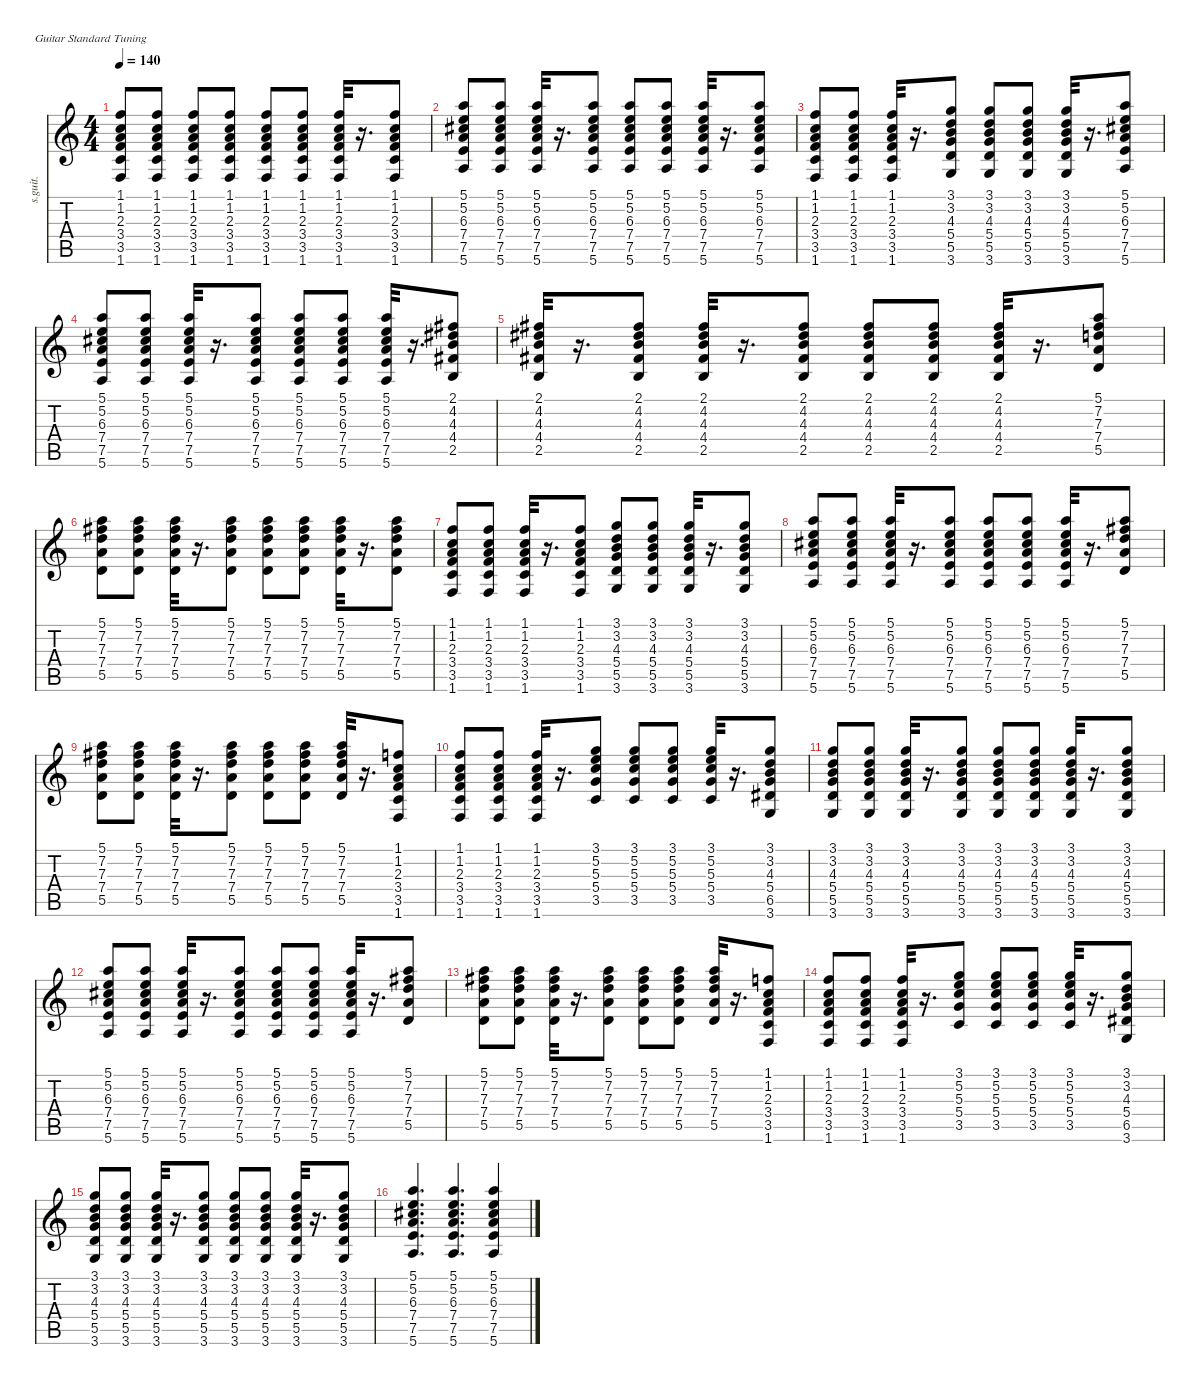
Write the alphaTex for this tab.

\defaultSystemsLayout 4
\hideDynamics
\bracketExtendMode nobrackets
\otherSystemsTrackNameOrientation horizontal
\track ("12-String Guitar" "s.guit.") {instrument acousticguitarsteel}
\staff {score tabs}
\tuning (E4 B3 G3 D3 A2 E2)
\ts (4 4)
\tempo 140
\clef g2
\ks c
(1.1 1.2 2.3 3.4 3.5 1.6).8{dy f} (1.1 1.2 2.3 3.4 3.5 1.6).8 (1.1 1.2 2.3 3.4 3.5 1.6).8 (1.1 1.2 2.3 3.4 3.5 1.6).8 (1.1 1.2 2.3 3.4 3.5 1.6).8 (1.1 1.2 2.3 3.4 3.5 1.6).8 (1.1 1.2 2.3 3.4 3.5 1.6).32 r.16{d} (1.1 1.2 2.3 3.4 3.5 1.6).8 |
(5.1 5.2 6.3{acc #} 7.4 7.5 5.6).8 (5.1 5.2 6.3{acc #} 7.4 7.5 5.6).8 (5.1 5.2 6.3{acc #} 7.4 7.5 5.6).32 r.16{d} (5.1 5.2 6.3{acc #} 7.4 7.5 5.6).8 (5.1 5.2 6.3{acc #} 7.4 7.5 5.6).8 (5.1 5.2 6.3{acc #} 7.4 7.5 5.6).8 (5.1 5.2 6.3{acc #} 7.4 7.5 5.6).32 r.16{d} (5.1 5.2 6.3{acc #} 7.4 7.5 5.6).8 |
(1.1 1.2 2.3 3.4 3.5 1.6).8 (1.1 1.2 2.3 3.4 3.5 1.6).8 (1.1 1.2 2.3 3.4 3.5 1.6).32 r.16{d} (3.1 3.2 4.3 5.4 5.5 3.6).8 (3.1 3.2 4.3 5.4 5.5 3.6).8 (3.1 3.2 4.3 5.4 5.5 3.6).8 (3.1 3.2 4.3 5.4 5.5 3.6).32 r.16{d} (5.1 5.2 6.3{acc #} 7.4 7.5 5.6).8 |
(5.1 5.2 6.3{acc #} 7.4 7.5 5.6).8 (5.1 5.2 6.3{acc #} 7.4 7.5 5.6).8 (5.1 5.2 6.3{acc #} 7.4 7.5 5.6).32 r.16{d} (5.1 5.2 6.3{acc #} 7.4 7.5 5.6).8 (5.1 5.2 6.3{acc #} 7.4 7.5 5.6).8 (5.1 5.2 6.3{acc #} 7.4 7.5 5.6).8 (5.1 5.2 6.3{acc #} 7.4 7.5 5.6).32 r.16{d} (2.1{acc #} 4.2{acc #} 4.3 4.4{acc #} 2.5).8 |
(2.1{acc #} 4.2{acc #} 4.3 4.4{acc #} 2.5).32 r.16{d} (2.1{acc #} 4.2{acc #} 4.3 4.4{acc #} 2.5).8 (2.1{acc #} 4.2{acc #} 4.3 4.4{acc #} 2.5).32 r.16{d} (2.1{acc #} 4.2{acc #} 4.3 4.4{acc #} 2.5).8 (2.1{acc #} 4.2{acc #} 4.3 4.4{acc #} 2.5).8 (2.1{acc #} 4.2{acc #} 4.3 4.4{acc #} 2.5).8 (2.1{acc #} 4.2{acc #} 4.3 4.4{acc #} 2.5).32 r.16{d} (5.1 7.2{acc #} 7.3 7.4 5.5).8 |
(5.1 7.2{acc #} 7.3 7.4 5.5).8 (5.1 7.2{acc #} 7.3 7.4 5.5).8 (5.1 7.2{acc #} 7.3 7.4 5.5).32 r.16{d} (5.1 7.2{acc #} 7.3 7.4 5.5).8 (5.1 7.2{acc #} 7.3 7.4 5.5).8 (5.1 7.2{acc #} 7.3 7.4 5.5).8 (5.1 7.2{acc #} 7.3 7.4 5.5).32 r.16{d} (5.1 7.2{acc #} 7.3 7.4 5.5).8 |
(1.1 1.2 2.3 3.4 3.5 1.6).8 (1.1 1.2 2.3 3.4 3.5 1.6).8 (1.1 1.2 2.3 3.4 3.5 1.6).32 r.16{d} (1.1 1.2 2.3 3.4 3.5 1.6).8 (3.1 3.2 4.3 5.4 5.5 3.6).8 (3.1 3.2 4.3 5.4 5.5 3.6).8 (3.1 3.2 4.3 5.4 5.5 3.6).32 r.16{d} (3.1 3.2 4.3 5.4 5.5 3.6).8 |
(5.1 5.2 6.3{acc #} 7.4 7.5 5.6).8 (5.1 5.2 6.3{acc #} 7.4 7.5 5.6).8 (5.1 5.2 6.3{acc #} 7.4 7.5 5.6).32 r.16{d} (5.1 5.2 6.3{acc #} 7.4 7.5 5.6).8 (5.1 5.2 6.3{acc #} 7.4 7.5 5.6).8 (5.1 5.2 6.3{acc #} 7.4 7.5 5.6).8 (5.1 5.2 6.3{acc #} 7.4 7.5 5.6).32 r.16{d} (5.1 7.2{acc #} 7.3 7.4 5.5).8 |
(5.1 7.2{acc #} 7.3 7.4 5.5).8 (5.1 7.2{acc #} 7.3 7.4 5.5).8 (5.1 7.2{acc #} 7.3 7.4 5.5).32 r.16{d} (5.1 7.2{acc #} 7.3 7.4 5.5).8 (5.1 7.2{acc #} 7.3 7.4 5.5).8 (5.1 7.2{acc #} 7.3 7.4 5.5).8 (5.1 7.2{acc #} 7.3 7.4 5.5).32 r.16{d} (1.1 1.2 2.3 3.4 3.5 1.6).8 |
(1.1 1.2 2.3 3.4 3.5 1.6).8 (1.1 1.2 2.3 3.4 3.5 1.6).8 (1.1 1.2 2.3 3.4 3.5 1.6).32 r.16{d} (3.1 5.2 5.3 5.4 3.5).8 (3.1 5.2 5.3 5.4 3.5).8 (3.1 5.2 5.3 5.4 3.5).8 (3.1 5.2 5.3 5.4 3.5).32 r.16{d} (3.1 3.2 4.3 5.4 6.5{acc #} 3.6).8 |
(3.1 3.2 4.3 5.4 5.5 3.6).8 (3.1 3.2 4.3 5.4 5.5 3.6).8 (3.1 3.2 4.3 5.4 5.5 3.6).32 r.16{d} (3.1 3.2 4.3 5.4 5.5 3.6).8 (3.1 3.2 4.3 5.4 5.5 3.6).8 (3.1 3.2 4.3 5.4 5.5 3.6).8 (3.1 3.2 4.3 5.4 5.5 3.6).32 r.16{d} (3.1 3.2 4.3 5.4 5.5 3.6).8 |
(5.1 5.2 6.3{acc #} 7.4 7.5 5.6).8 (5.1 5.2 6.3{acc #} 7.4 7.5 5.6).8 (5.1 5.2 6.3{acc #} 7.4 7.5 5.6).32 r.16{d} (5.1 5.2 6.3{acc #} 7.4 7.5 5.6).8 (5.1 5.2 6.3{acc #} 7.4 7.5 5.6).8 (5.1 5.2 6.3{acc #} 7.4 7.5 5.6).8 (5.1 5.2 6.3{acc #} 7.4 7.5 5.6).32 r.16{d} (5.1 7.2{acc #} 7.3 7.4 5.5).8 |
(5.1 7.2{acc #} 7.3 7.4 5.5).8 (5.1 7.2{acc #} 7.3 7.4 5.5).8 (5.1 7.2{acc #} 7.3 7.4 5.5).32 r.16{d} (5.1 7.2{acc #} 7.3 7.4 5.5).8 (5.1 7.2{acc #} 7.3 7.4 5.5).8 (5.1 7.2{acc #} 7.3 7.4 5.5).8 (5.1 7.2{acc #} 7.3 7.4 5.5).32 r.16{d} (1.1 1.2 2.3 3.4 3.5 1.6).8 |
(1.1 1.2 2.3 3.4 3.5 1.6).8 (1.1 1.2 2.3 3.4 3.5 1.6).8 (1.1 1.2 2.3 3.4 3.5 1.6).32 r.16{d} (3.1 5.2 5.3 5.4 3.5).8 (3.1 5.2 5.3 5.4 3.5).8 (3.1 5.2 5.3 5.4 3.5).8 (3.1 5.2 5.3 5.4 3.5).32 r.16{d} (3.1 3.2 4.3 5.4 6.5{acc #} 3.6).8 |
(3.1 3.2 4.3 5.4 5.5 3.6).8 (3.1 3.2 4.3 5.4 5.5 3.6).8 (3.1 3.2 4.3 5.4 5.5 3.6).32 r.16{d} (3.1 3.2 4.3 5.4 5.5 3.6).8 (3.1 3.2 4.3 5.4 5.5 3.6).8 (3.1 3.2 4.3 5.4 5.5 3.6).8 (3.1 3.2 4.3 5.4 5.5 3.6).32 r.16{d} (3.1 3.2 4.3 5.4 5.5 3.6).8 |
(5.1 5.2 6.3{acc #} 7.4 7.5 5.6).4{d} (5.1 5.2 6.3{acc #} 7.4 7.5 5.6).4{d} (5.1 5.2 6.3{acc #} 7.4 7.5 5.6).4
